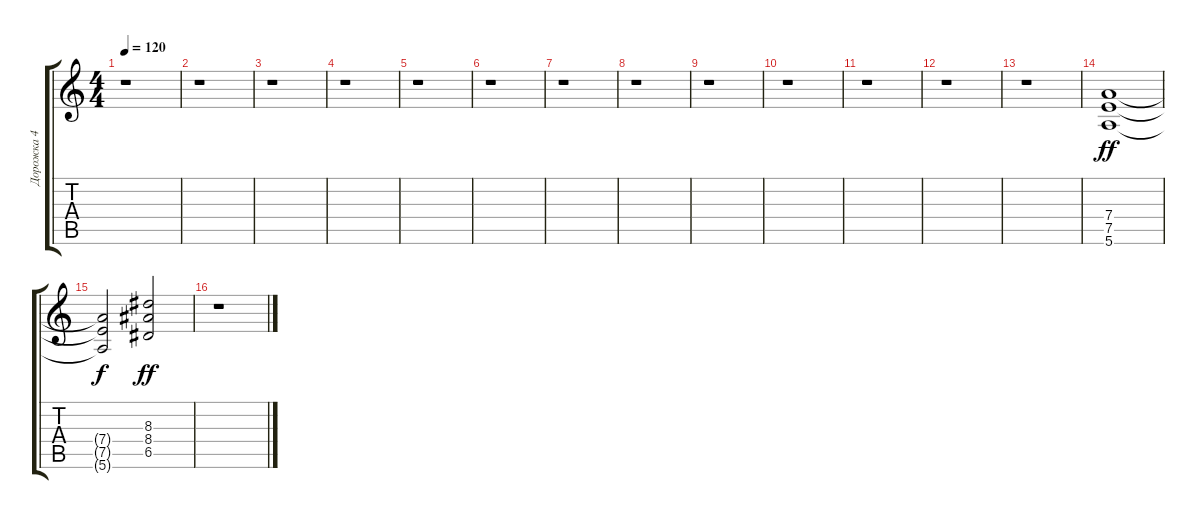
\track ("Дорожка 4" "Дорожка 4") {instrument distortionguitar}
\staff {score tabs}
\tuning (E4 B3 G3 D3 A2 E2) {hide}
\ts (4 4)
\tempo 120
\tempo 210
\tempo 120
\clef g2
\ks c
r.1{dy ff instrument distortionguitar} |
r.1 |
r.1 |
r.1 |
r.1 |
r.1 |
r.1 |
r.1 |
r.1 |
r.1 |
r.1 |
r.1 |
r.1 |
(7.4 7.5 5.6).1 |
(7.4{t} 7.5{t} 5.6{t}).2{dy f} (8.3 8.4 6.5).2{dy ff} |
r.1
